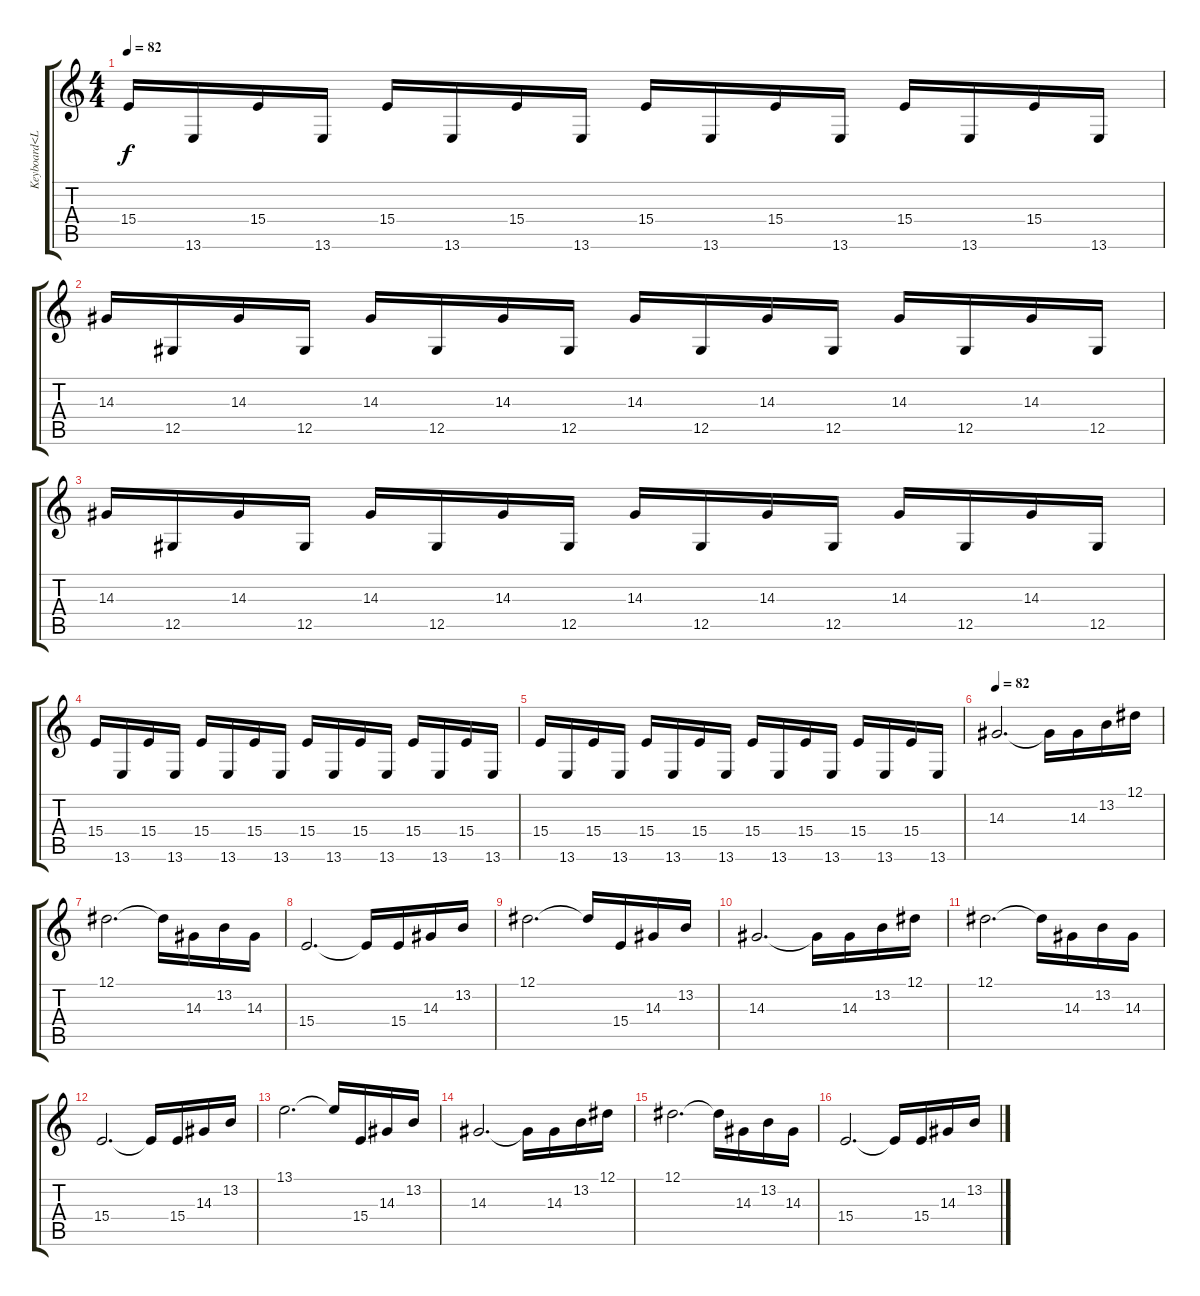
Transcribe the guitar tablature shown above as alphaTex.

\track ("Keyboard<L>" "Keyboard<L") {instrument stringensemble1}
\staff {score tabs}
\tuning (Eb4 Bb3 Gb3 Db3 Ab2 Eb2) {hide}
\ts (4 4)
\tempo 82
\clef g2
\ks c
15.4.16{dy f} 13.6.16 15.4.16 13.6.16 15.4.16 13.6.16 15.4.16 13.6.16 15.4.16 13.6.16 15.4.16 13.6.16 15.4.16 13.6.16 15.4.16 13.6.16 |
14.3.16 12.5.16 14.3.16 12.5.16 14.3.16 12.5.16 14.3.16 12.5.16 14.3.16 12.5.16 14.3.16 12.5.16 14.3.16 12.5.16 14.3.16 12.5.16 |
14.3.16 12.5.16 14.3.16 12.5.16 14.3.16 12.5.16 14.3.16 12.5.16 14.3.16 12.5.16 14.3.16 12.5.16 14.3.16 12.5.16 14.3.16 12.5.16 |
15.4.16 13.6.16 15.4.16 13.6.16 15.4.16 13.6.16 15.4.16 13.6.16 15.4.16 13.6.16 15.4.16 13.6.16 15.4.16 13.6.16 15.4.16 13.6.16 |
15.4.16 13.6.16 15.4.16 13.6.16 15.4.16 13.6.16 15.4.16 13.6.16 15.4.16 13.6.16 15.4.16 13.6.16 15.4.16 13.6.16 15.4.16 13.6.16 |
\tempo 82
14.3.2{d instrument acousticgrandpiano} 14.3{t}.16 14.3.16 13.2.16 12.1.16 |
12.1.2{d} 12.1{t}.16 14.3.16 13.2.16 14.3.16 |
15.4.2{d} 15.4{t}.16 15.4.16 14.3.16 13.2.16 |
12.1.2{d} 12.1{t}.16 15.4.16 14.3.16 13.2.16 |
14.3.2{d} 14.3{t}.16 14.3.16 13.2.16 12.1.16 |
12.1.2{d} 12.1{t}.16 14.3.16 13.2.16 14.3.16 |
15.4.2{d} 15.4{t}.16 15.4.16 14.3.16 13.2.16 |
13.1.2{d} 13.1{t}.16 15.4.16 14.3.16 13.2.16 |
14.3.2{d} 14.3{t}.16 14.3.16 13.2.16 12.1.16 |
12.1.2{d} 12.1{t}.16 14.3.16 13.2.16 14.3.16 |
15.4.2{d} 15.4{t}.16 15.4.16 14.3.16 13.2.16
